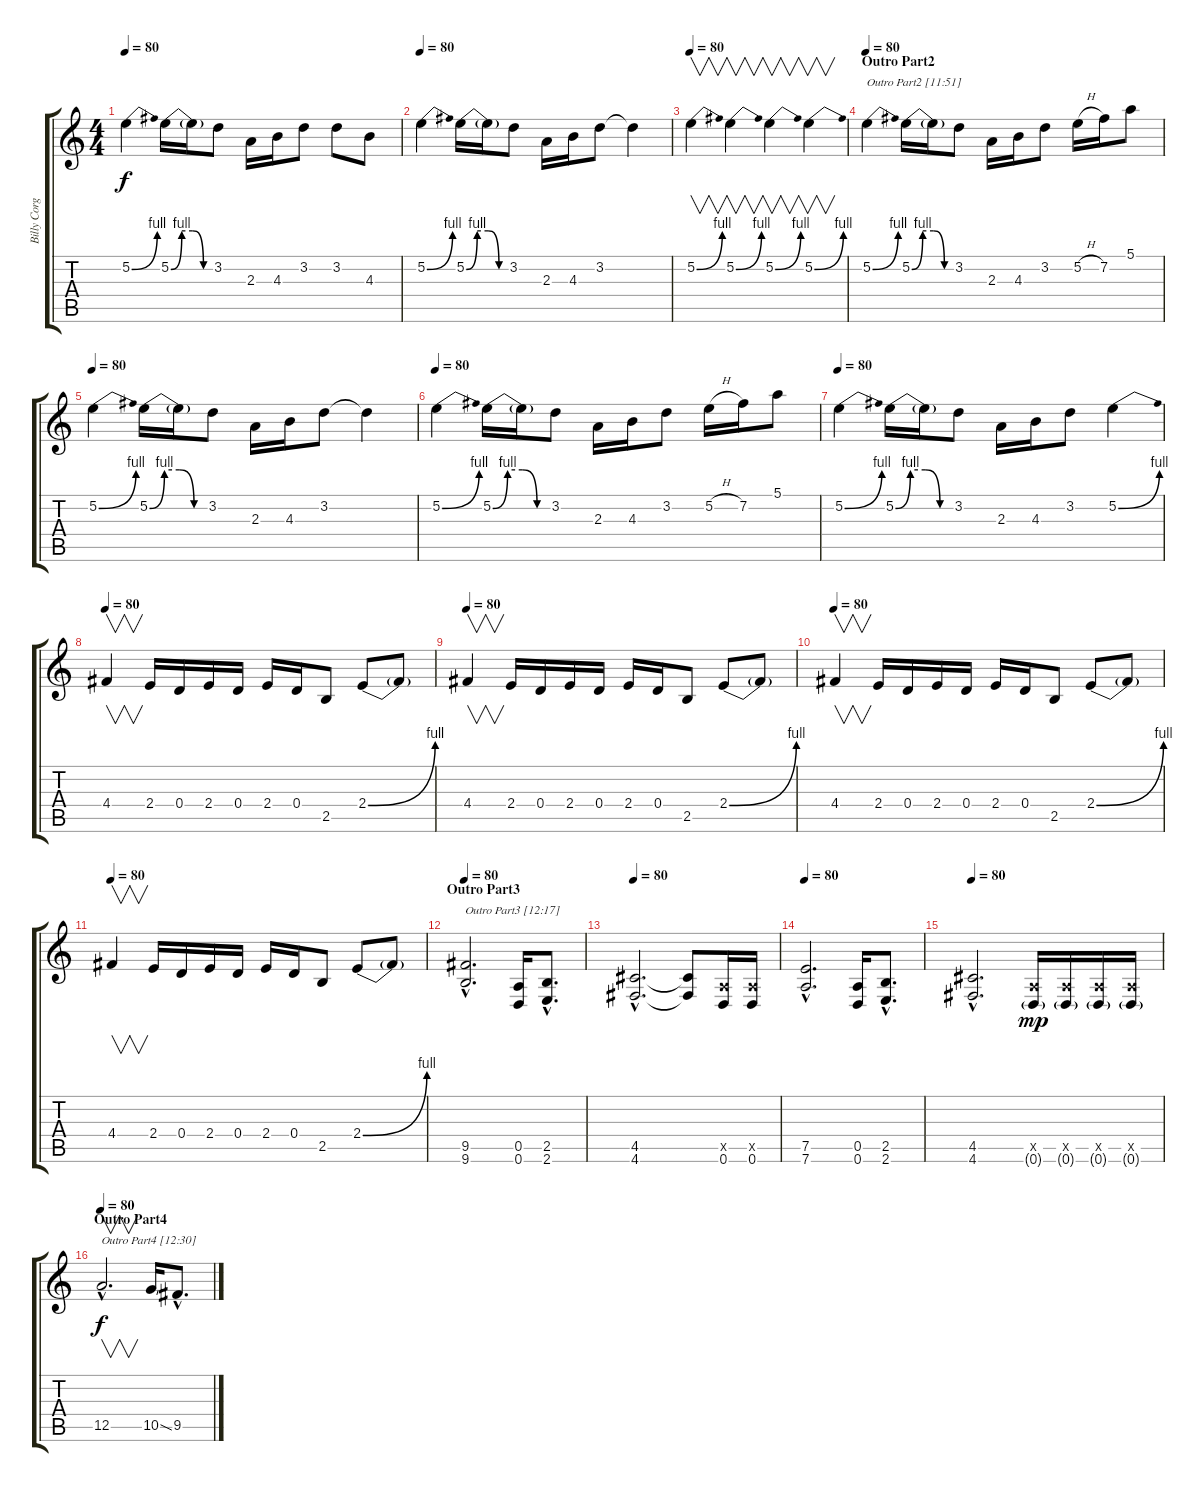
\track ("Billy Corgan" "Billy Corg") {instrument electricguitarjazz}
\staff {score tabs}
\tuning (E4 B3 G3 D3 A2 D2) {hide}
\ts (4 4)
\tempo 80
\clef g2
\ks c
5.2{be (bend 0 0 60 4)}.4{dy f instrument distortionguitar} 5.2{be (custom 0 0 15 4 30 4 45 0 60 0)}.16 5.2{t}.16 3.2.8 2.3.16 4.3.16 3.2.8 3.2.8 4.3.8 |
\tempo 80
5.2{be (bend 0 0 60 4)}.4{instrument distortionguitar} 5.2{be (custom 0 0 15 4 30 4 45 0 60 0)}.16 5.2{t}.16 3.2.8 2.3.16 4.3.16 3.2.8 3.2{t}.4 |
\tempo 80
5.2{be (bend 0 0 60 4)}.4{v instrument distortionguitar} 5.2{be (bend 0 0 60 4)}.4{v} 5.2{be (bend 0 0 60 4)}.4{v} 5.2{be (bend 0 0 60 4)}.4{v} |
\section ("" "Outro Part2 ")
\tempo 80
5.2{be (bend 0 0 60 4)}.4{txt "Outro Part2 [11:51]" instrument distortionguitar} 5.2{be (custom 0 0 15 4 30 4 45 0 60 0)}.16 5.2{t}.16 3.2.8 2.3.16 4.3.16 3.2.8 5.2{h}.16 7.2.16 5.1.8 |
\tempo 80
5.2{be (bend 0 0 60 4)}.4{instrument distortionguitar} 5.2{be (custom 0 0 15 4 30 4 45 0 60 0)}.16 5.2{t}.16 3.2.8 2.3.16 4.3.16 3.2.8 3.2{t}.4 |
\tempo 80
5.2{be (bend 0 0 60 4)}.4{instrument distortionguitar} 5.2{be (custom 0 0 15 4 30 4 45 0 60 0)}.16 5.2{t}.16 3.2.8 2.3.16 4.3.16 3.2.8 5.2{h}.16 7.2.16 5.1.8 |
\tempo 80
5.2{be (bend 0 0 60 4)}.4{instrument distortionguitar} 5.2{be (custom 0 0 15 4 30 4 45 0 60 0)}.16 5.2{t}.16 3.2.8 2.3.16 4.3.16 3.2.8 5.2{be (bend 0 0 60 4)}.4 |
\tempo 80
4.4.4{v instrument distortionguitar} 2.4.16 0.4.16 2.4.16 0.4.16 2.4.16 0.4.16 2.5.8 2.4{be (bend 0 0 60 4)}.8 2.4{t}.8 |
\tempo 80
4.4.4{v instrument distortionguitar} 2.4.16 0.4.16 2.4.16 0.4.16 2.4.16 0.4.16 2.5.8 2.4{be (bend 0 0 60 4)}.8 2.4{t}.8 |
\tempo 80
4.4.4{v instrument distortionguitar} 2.4.16 0.4.16 2.4.16 0.4.16 2.4.16 0.4.16 2.5.8 2.4{be (bend 0 0 60 4)}.8 2.4{t}.8 |
\tempo 80
4.4.4{v instrument distortionguitar} 2.4.16 0.4.16 2.4.16 0.4.16 2.4.16 0.4.16 2.5.8 2.4{be (bend 0 0 60 4)}.8 2.4{t}.8 |
\section ("" "Outro Part3 ")
\tempo 80
(9.5{hac} 9.6{hac}).2{d txt "Outro Part3 [12:17]" instrument distortionguitar} (0.5 0.6).16 (2.5{hac} 2.6{hac}).8{d} |
\tempo 80
(4.5{hac} 4.6{hac}).2{d instrument distortionguitar} (4.5{t} 4.6{t}).8 (0.5{x} 0.6).16 (0.5{x} 0.6).16 |
\tempo 80
(7.5{hac} 7.6{hac}).2{d instrument distortionguitar} (0.5 0.6).16 (2.5{hac} 2.6{hac}).8{d} |
\tempo 80
(4.5{hac} 4.6{hac}).2{d instrument distortionguitar} (0.5{x} 0.6{g}).16{dy mp} (0.5{x} 0.6{g}).16 (0.5{x} 0.6{g}).16 (0.5{x} 0.6{g}).16 |
\section ("" "Outro Part4")
\tempo 80
12.5{hac}.2{v d txt "Outro Part4 [12:30]" dy f instrument distortionguitar} 10.5{ss}.16 9.5{hac}.8{d}
